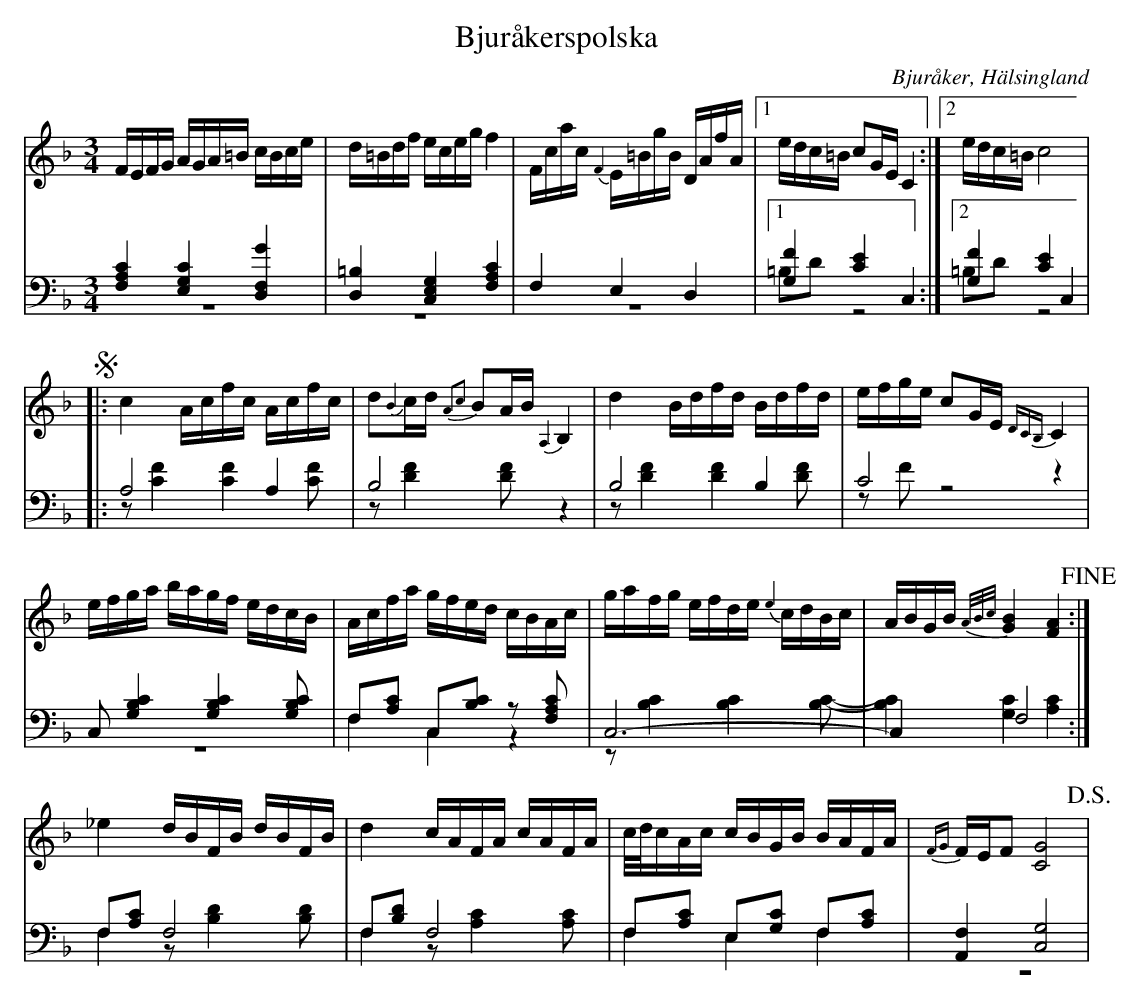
X:1
T: Bjuråkerspolska
O: Bjuråker, Hälsingland
M: 3/4
L: 1/16
K: F
V:1
V:2
V:3 merge
V:1
FEFG AGA=B cBce|d=Bdf eceg f4|Fcac {F2}E=BgB DAfA|1 edc=B c2GE C4:|2 edc=B c8 |
!segno! |:c4 Acfc Acfc|d2{B2}cd {A2c2}B2AB {A,2}B,4|d4 Bdfd Bdfd|efge c2GE {DCB,}C4|
efga bagf edcB|Acfa gfed cBAc|gafg efde {e2}cdBc|ABGB {A/B/c/}[G4B4] [F4A4] !fine!:|
_e4 dBFB dBFB|d4 cAFA cAFA|c/d/cAc cBGB BAFA|{FG}FEF2 [C8G8] !D.S.!|
V:2 clef=bass
[F,4A,4C4] [E,4G,4C4] [D,4F,4G4]|[=B,4D,4] [G,4C,4E,4] [F,4A,4C4]|F,4 E,4 D,4|1 [G,4F4] [C4E4] C,4:|2 [G,4F4] [C4E4] C,4 |
|:A,8 A,4|B,8 z4|B,8  B,4|C8 z4|
C,2 [G,4B,4C4] [G,4B,4C4] [G,2B,2C2]|F,2[A,2C2] C,2[B,2C2] z2 [F,2A,2C2]|C,12-|C,4 F,8:|
F,2[A,2C2] F,8|F,2[B,2D2] F,8|F,2[A,2C2] E,2[G,2C2] F,2[A,2C2]|[A,,4F,4] [C,8G,8] |
V:3 clef=bass
z12|z12|z12|1 =B,2D2 z8:|2 =B,2D2 z8|
|:z2 [C4F4] [C4F4] [C2F2]|z2 [D4F4] [D2F2] z4|z2 [D4F4] [D4F4] [D2F2]|z2 F2 z8|
z12|F,4 C,4 z4|z2 [B,4C4] [B,4C4] [B,2C2]-|[B,4C4] [G,4C4] [A,4C4]:|
F,4 z2 [B,4D4] [B,2D2]|F,4 z2 [A,4C4] [A,2C2]|F,4 E,4 F,4|z12|
